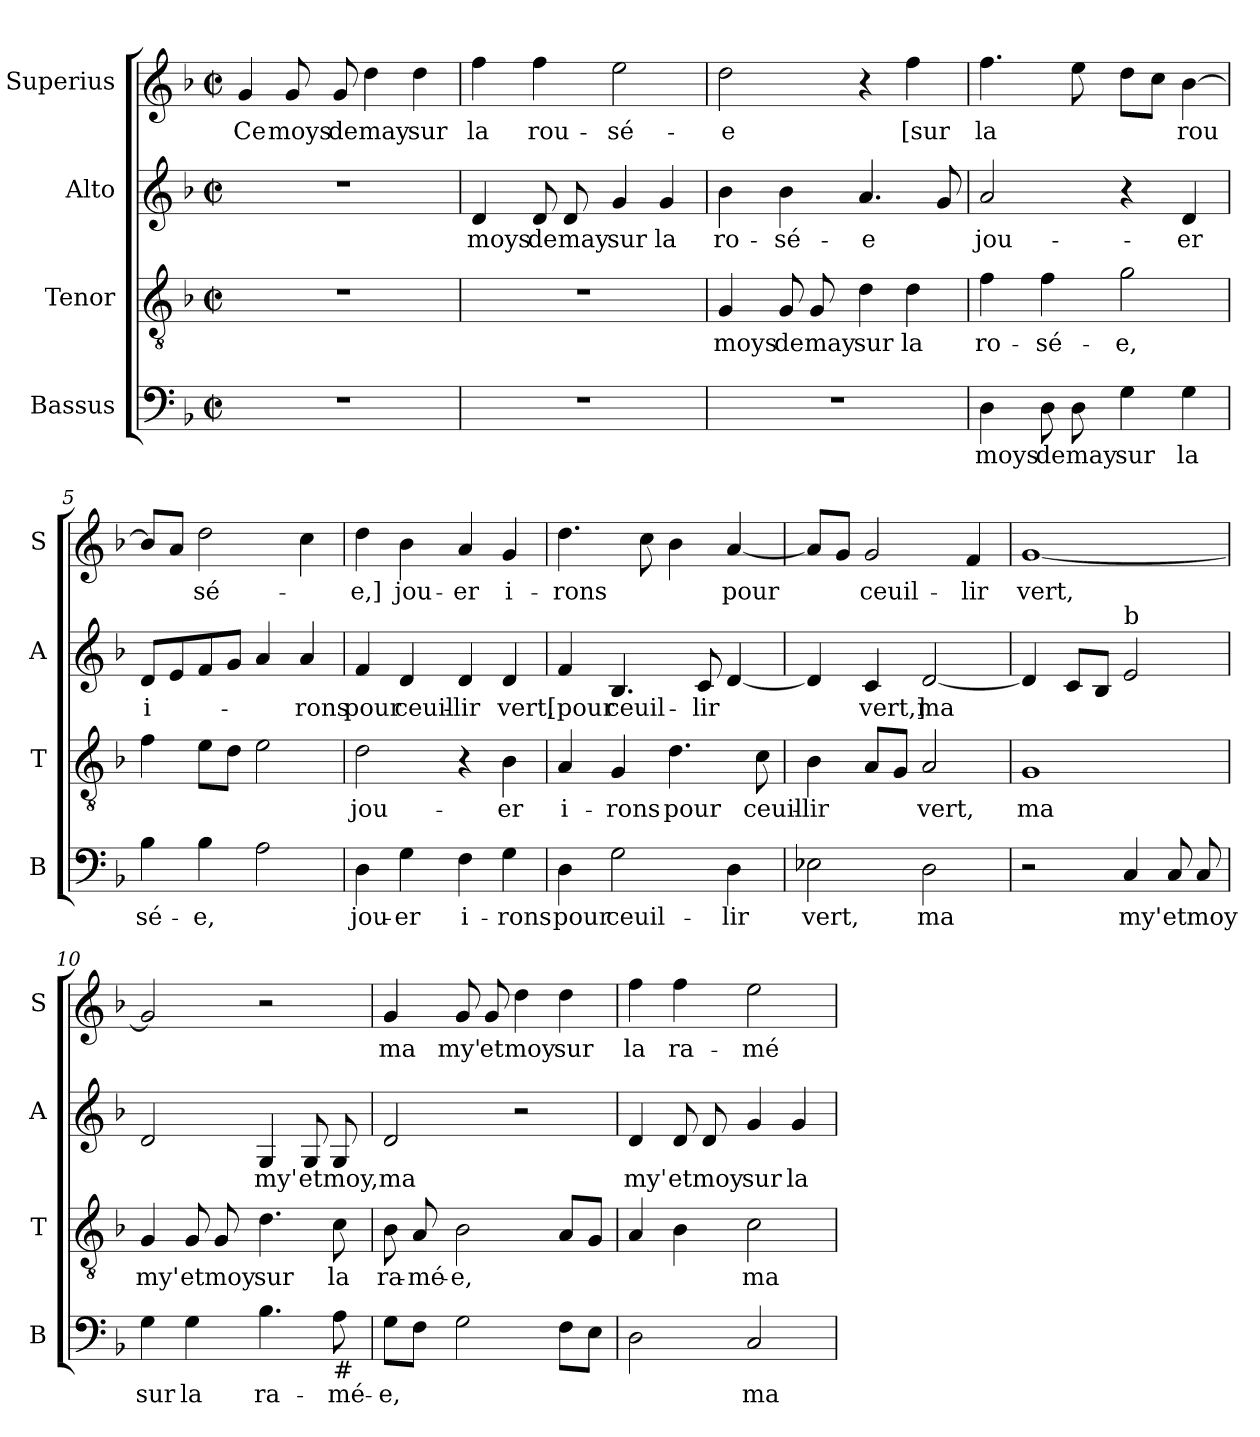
**kern	**text	**kern	**text	**kern	**text	**kern	**text
*part4	*part4	*part3	*part3	*part2	*part2	*part1	*part1
*staff4	*staff4	*staff3	*staff3	*staff2	*staff2	*staff1	*staff1
*I"Bassus	*	*I"Tenor	*	*I"Alto	*	*I"Superius	*
*I'B	*	*I'T	*	*I'A	*	*I'S	*
*clefF4	*	*clefGv2	*	*clefG2	*	*clefG2	*
*k[b-]	*	*k[b-]	*	*k[b-]	*	*k[b-]	*
*F:	*	*F:	*	*F:	*	*F:	*
*M2/2	*	*M2/2	*	*M2/2	*	*M2/2	*
*met(c|)	*	*met(c|)	*	*met(c|)	*	*met(c|)	*
=1	=1	=1	=1	=1	=1	=1	=1
1r	.	1r	.	1r	.	4g/	Ce
.	.	.	.	.	.	8g/	moys
.	.	.	.	.	.	8g/	de
.	.	.	.	.	.	4dd\	may
.	.	.	.	.	.	4dd\	sur
=2	=2	=2	=2	=2	=2	=2	=2
1r	.	1r	.	4d/	moys	4ff\	la
.	.	.	.	8d/	de	4ff\	rou-
.	.	.	.	8d/	may	.	.
.	.	.	.	4g/	sur	2ee\	-sé-
.	.	.	.	4g/	la	.	.
=3	=3	=3	=3	=3	=3	=3	=3
1r	.	4G/	moys	4b-\	ro-	2dd\	-e
.	.	8G/	de	4b-\	-sé-	.	.
.	.	8G/	may	.	.	.	.
.	.	4d\	sur	4.a/	-e	4r	.
.	.	4d\	la	.	.	4ff\	[sur
.	.	.	.	8g/	.	.	.
=4	=4	=4	=4	=4	=4	=4	=4
4D\	moys	4f\	ro-	2a/	jou-	4.ff\	la
8D\	de	4f\	-sé-	.	.	.	.
8D\	may	.	.	.	.	8ee\	.
4G\	sur	2g\	-e,	4r	.	8dd\L	.
.	.	.	.	.	.	8cc\J	.
4G\	la	.	.	4d/	-er	[4b-\	rou
=5	=5	=5	=5	=5	=5	=5	=5
4B-\	sé-	4f\	.	8d/L	i-	8b-/L]	.
.	.	.	.	8e/	.	8a/J	.
4B-\	-e,	8e\L	.	8f/	.	2dd\	sé-
.	.	8d\J	.	8g/J	.	.	.
2A\	.	2e\	.	4a/	.	.	.
.	.	.	.	4a/	-rons	4cc\	.
!!LO:LB:g=z
=6	=6	=6	=6	=6	=6	=6	=6
4D\	jou-	2d\	jou-	4f/	pour	4dd\	-e,]
4G\	-er	.	.	4d/	ceuil-	4b-\	jou-
4F\	i-	4r	.	4d/	-lir	4a/	-er
4G\	-rons	4B-\	-er	4d/	vert,	4g/	i-
=7	=7	=7	=7	=7	=7	=7	=7
4D\	pour	4A/	i-	4f/	[pour	4.dd\	-rons
2G\	ceuil-	4G/	-rons	4.B-/	ceuil-	.	.
.	.	.	.	.	.	8cc\	.
.	.	4.d\	pour	.	.	4b-\	.
.	.	.	.	8c/	-lir	.	.
4D\	-lir	.	.	[4d/	.	[4a/	pour
.	.	8c\	ceuil-	.	.	.	.
=8	=8	=8	=8	=8	=8	=8	=8
2E-X\	vert,	4B-\	-lir	4d/]	.	8a/L]	.
.	.	.	.	.	.	8g/J	.
.	.	8A/L	.	4c/	vert,]	2g/	ceuil-
.	.	8G/J	.	.	.	.	.
2D\	ma	2A/	vert,	[2d/	ma	.	.
.	.	.	.	.	.	4f/	-lir
=9	=9	=9	=9	=9	=9	=9	=9
2r	.	1G	ma	4d/]	.	[1g	vert,
.	.	.	.	8c/L	.	.	.
.	.	.	.	8B-/J	.	.	.
!	!	!	!	!LO:TX:a:t=b	!	!	!
4C/	my'	.	.	2e/	.	.	.
8C/	et	.	.	.	.	.	.
8C/	moy	.	.	.	.	.	.
=10	=10	=10	=10	=10	=10	=10	=10
4G\	sur	4G/	my'	2d/	.	2g/]	.
4G\	la	8G/	et	.	.	.	.
.	.	8G/	moy	.	.	.	.
4.B-\	ra-	4.d\	sur	4G/	my'	2r	.
.	.	.	.	8G/	et	.	.
!LO:TX:b:t=#	!	!	!	!	!	!	!
8A\	-mé-	8c\	la	8G/	moy,	.	.
!!LO:LB:g=z
=11	=11	=11	=11	=11	=11	=11	=11
8G\L	-e,	8B-\	ra-	2d/	ma	4g/	ma
8F\J	.	8A/	-mé-	.	.	.	.
2G\	.	2B-\	-e,	.	.	8g/	my'
.	.	.	.	.	.	8g/	et
.	.	.	.	2r	.	4dd\	moy
8F\L	.	8A/L	.	.	.	4dd\	sur
8E\J	.	8G/J	.	.	.	.	.
=12	=12	=12	=12	=12	=12	=12	=12
2D\	.	4A/	.	4d/	my'	4ff\	la
.	.	4B-\	.	8d/	et	4ff\	ra-
.	.	.	.	8d/	moy	.	.
2C/	ma	2c\	ma	4g/	sur	2ee\	-mé-
.	.	.	.	4g/	la	.	.
=	=	=	=	=	=	=	=
*-	*-	*-	*-	*-	*-	*-	*-
